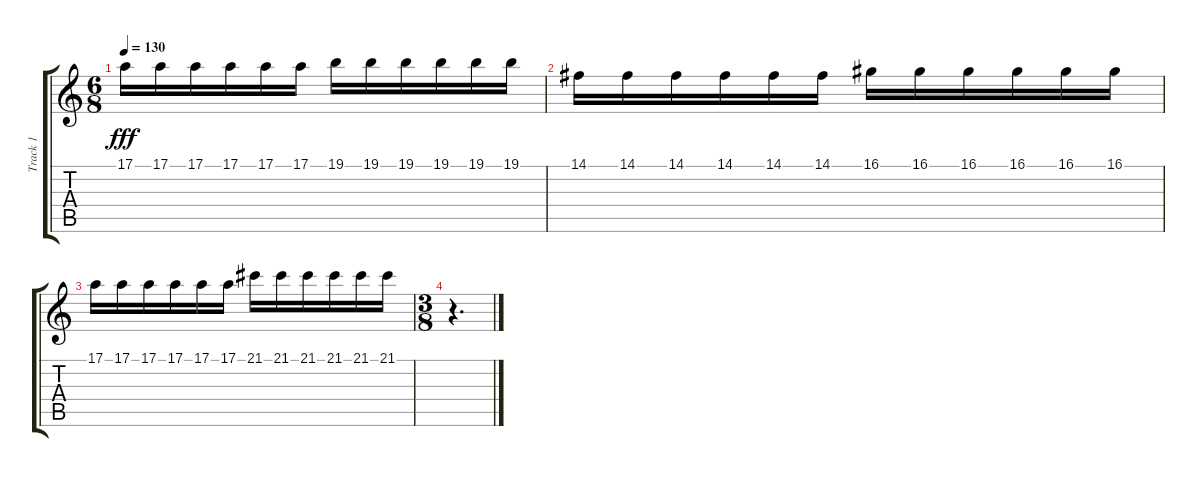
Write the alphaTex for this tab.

\track ("Track 1" "Track 1") {instrument lead2sawtooth}
\staff {score tabs}
\tuning (E4 B3 G3 D3 A2 E2) {hide}
\ts (6 8)
\tempo 130
\clef g2
\ks c
17.1.16{dy fff} 17.1.16 17.1.16 17.1.16 17.1.16 17.1.16 19.1.16 19.1.16 19.1.16 19.1.16 19.1.16 19.1.16 |
14.1.16 14.1.16 14.1.16 14.1.16 14.1.16 14.1.16 16.1.16 16.1.16 16.1.16 16.1.16 16.1.16 16.1.16 |
17.1.16 17.1.16 17.1.16 17.1.16 17.1.16 17.1.16 21.1.16 21.1.16 21.1.16 21.1.16 21.1.16 21.1.16 |
\ts (3 8)
r.4{d}
